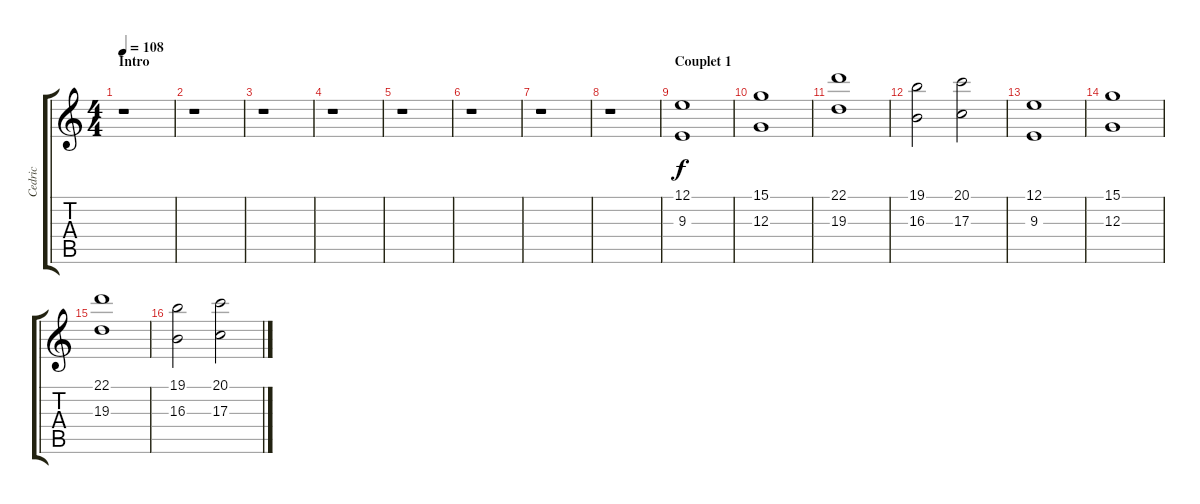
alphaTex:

\track ("Cedric" "Cedric") {instrument tremolostrings}
\staff {score tabs}
\tuning (E4 B3 G3 D3 A2 E2) {hide}
\ts (4 4)
\section ("" "Intro")
\tempo 108
\clef g2
\ks c
r.1{dy f instrument tremolostrings} |
r.1 |
r.1 |
r.1 |
r.1 |
r.1 |
r.1 |
r.1 |
\section ("" "Couplet 1")
(12.1 9.3).1 |
(15.1 12.3).1 |
(22.1 19.3).1 |
(19.1 16.3).2 (20.1 17.3).2 |
(12.1 9.3).1 |
(15.1 12.3).1 |
(22.1 19.3).1 |
(19.1 16.3).2 (20.1 17.3).2
